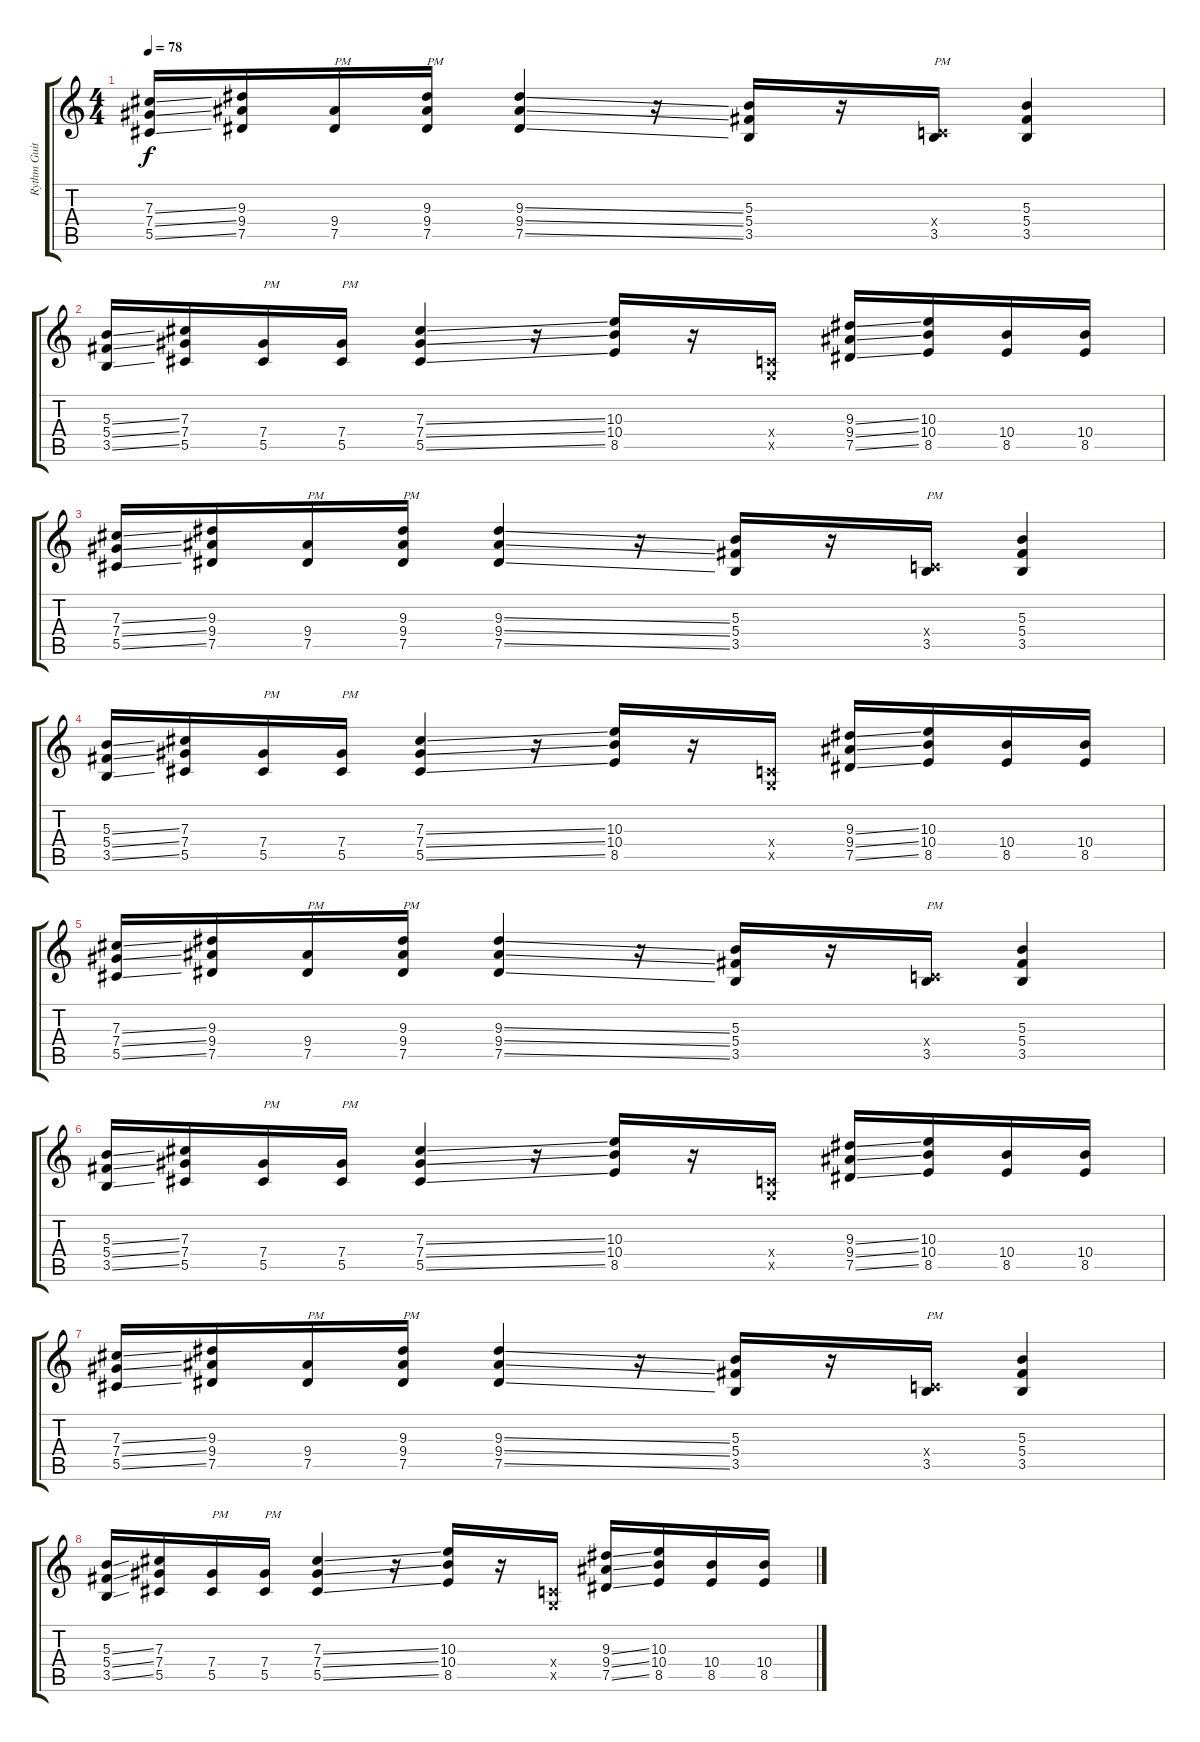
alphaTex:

\track ("Rythm Guitar" "Rythm Guit") {instrument overdrivenguitar}
\staff {score tabs}
\tuning (Eb4 Bb3 Gb3 Db3 Ab2 Db2) {hide}
\ts (4 4)
\tempo 78
\clef g2
\ks c
(7.3{ss} 7.4{ss} 5.5{ss}).16{dy f} (9.3 9.4 7.5).16 (9.4 7.5).16{txt "PM"} (9.3 9.4 7.5).16{txt "PM"} (9.3{ss} 9.4{ss} 7.5{ss}).4 r.16 (5.3 5.4 3.5).16 r.16 (-1.4{x} 3.5).16{txt "PM"} (5.3 5.4 3.5).4 |
(5.3{ss} 5.4{ss} 3.5{ss}).16 (7.3 7.4 5.5).16 (7.4 5.5).16{txt "PM"} (7.4 5.5).16{txt "PM"} (7.3{ss} 7.4{ss} 5.5{ss}).4 r.16 (10.3 10.4 8.5).16 r.16 (-1.4{x} -1.5{x}).16 (9.3{ss} 9.4{ss} 7.5{ss}).16 (10.3 10.4 8.5).16 (10.4 8.5).16 (10.4 8.5).16 |
(7.3{ss} 7.4{ss} 5.5{ss}).16 (9.3 9.4 7.5).16 (9.4 7.5).16{txt "PM"} (9.3 9.4 7.5).16{txt "PM"} (9.3{ss} 9.4{ss} 7.5{ss}).4 r.16 (5.3 5.4 3.5).16 r.16 (-1.4{x} 3.5).16{txt "PM"} (5.3 5.4 3.5).4 |
(5.3{ss} 5.4{ss} 3.5{ss}).16 (7.3 7.4 5.5).16 (7.4 5.5).16{txt "PM"} (7.4 5.5).16{txt "PM"} (7.3{ss} 7.4{ss} 5.5{ss}).4 r.16 (10.3 10.4 8.5).16 r.16 (-1.4{x} -1.5{x}).16 (9.3{ss} 9.4{ss} 7.5{ss}).16 (10.3 10.4 8.5).16 (10.4 8.5).16 (10.4 8.5).16 |
(7.3{ss} 7.4{ss} 5.5{ss}).16 (9.3 9.4 7.5).16 (9.4 7.5).16{txt "PM"} (9.3 9.4 7.5).16{txt "PM"} (9.3{ss} 9.4{ss} 7.5{ss}).4 r.16 (5.3 5.4 3.5).16 r.16 (-1.4{x} 3.5).16{txt "PM"} (5.3 5.4 3.5).4 |
(5.3{ss} 5.4{ss} 3.5{ss}).16 (7.3 7.4 5.5).16 (7.4 5.5).16{txt "PM"} (7.4 5.5).16{txt "PM"} (7.3{ss} 7.4{ss} 5.5{ss}).4 r.16 (10.3 10.4 8.5).16 r.16 (-1.4{x} -1.5{x}).16 (9.3{ss} 9.4{ss} 7.5{ss}).16 (10.3 10.4 8.5).16 (10.4 8.5).16 (10.4 8.5).16 |
(7.3{ss} 7.4{ss} 5.5{ss}).16 (9.3 9.4 7.5).16 (9.4 7.5).16{txt "PM"} (9.3 9.4 7.5).16{txt "PM"} (9.3{ss} 9.4{ss} 7.5{ss}).4 r.16 (5.3 5.4 3.5).16 r.16 (-1.4{x} 3.5).16{txt "PM"} (5.3 5.4 3.5).4 |
(5.3{ss} 5.4{ss} 3.5{ss}).16 (7.3 7.4 5.5).16 (7.4 5.5).16{txt "PM"} (7.4 5.5).16{txt "PM"} (7.3{ss} 7.4{ss} 5.5{ss}).4 r.16 (10.3 10.4 8.5).16 r.16 (-1.4{x} -1.5{x}).16 (9.3{ss} 9.4{ss} 7.5{ss}).16 (10.3 10.4 8.5).16 (10.4 8.5).16 (10.4 8.5).16
